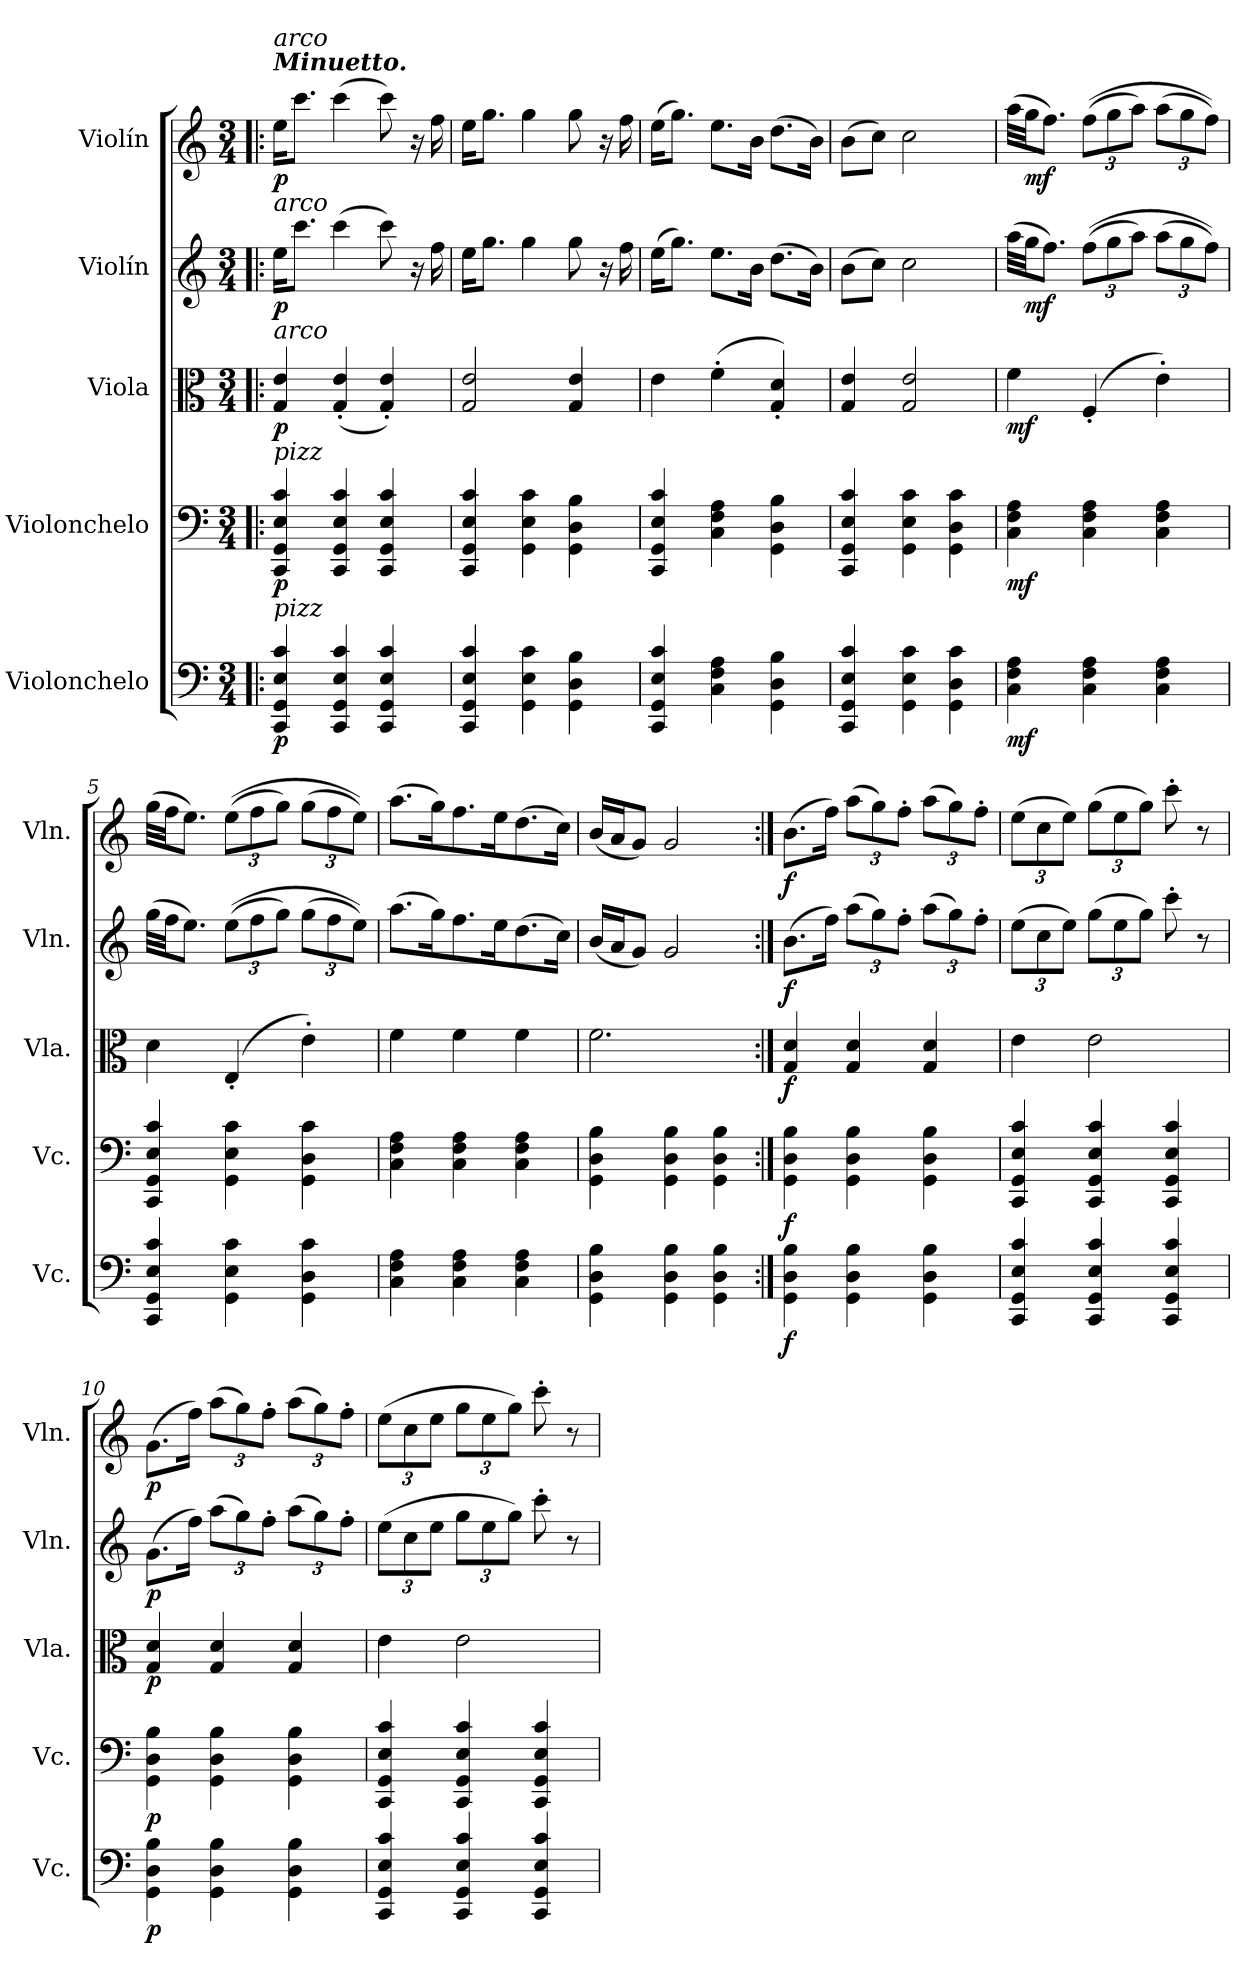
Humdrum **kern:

**kern	**dynam	**kern	**dynam	**kern	**dynam	**kern	**dynam	**kern	**dynam
*part5	*part5	*part4	*part4	*part3	*part3	*part2	*part2	*part1	*part1
*staff5	*staff5	*staff4	*staff4	*staff3	*staff3	*staff2	*staff2	*staff1	*staff1
*I"Violonchelo	*	*I"Violonchelo	*	*I"Viola	*	*I"Violín	*	*I"Violín	*
*I'Vc.	*	*I'Vc.	*	*I'Vla.	*	*I'Vln.	*	*I'Vln.	*
*clefF4	*	*clefF4	*	*clefC3	*	*clefG2	*	*clefG2	*
*k[]	*	*k[]	*	*k[]	*	*k[]	*	*k[]	*
*M3/4	*	*M3/4	*	*M3/4	*	*M3/4	*	*M3/4	*
=1!|:	=1!|:	=1!|:	=1!|:	=1!|:	=1!|:	=1!|:	=1!|:	=1!|:	=1!|:
!	!	!	!	!	!	!	!	!LO:TX:a:Bi:t=Minuetto.	!
!	!	!	!	!	!	!	!	!LO:TX:a:i:t=arco	!
!	!	!	!	!	!	!LO:TX:a:i:t=arco	!	!	!
!	!	!	!	!LO:TX:a:i:t=arco	!	!	!	!	!
!	!	!LO:TX:a:i:t=pizz	!	!	!	!	!	!	!
!LO:TX:a:i:t=pizz	!	!	!	!	!	!	!	!	!
!	!LO:DY:b	!	!LO:DY:b	!	!LO:DY:b	!	!LO:DY:b	!	!LO:DY:b
4CC/ 4GG/ 4E/ 4c/	p	4CC/ 4GG/ 4E/ 4c/	p	4G/ 4e/	p	16ee\KL	p	16ee\KL	p
.	.	.	.	.	.	8.ccc\J	.	8.ccc\J	.
4CC/ 4GG/ 4E/ 4c/	.	4CC/ 4GG/ 4E/ 4c/	.	(4G/' 4e/'	.	(4ccc\	.	(4ccc\	.
4CC/ 4GG/ 4E/ 4c/	.	4CC/ 4GG/ 4E/ 4c/	.	4G/' 4e/')	.	8ccc\)	.	8ccc\)	.
.	.	.	.	.	.	16r	.	16r	.
.	.	.	.	.	.	16ff\	.	16ff\	.
=2	=2	=2	=2	=2	=2	=2	=2	=2	=2
4CC/ 4GG/ 4E/ 4c/	.	4CC/ 4GG/ 4E/ 4c/	.	2G/ 2e/	.	16ee\KL	.	16ee\KL	.
.	.	.	.	.	.	8.gg\J	.	8.gg\J	.
4GG\ 4E\ 4c\	.	4GG\ 4E\ 4c\	.	.	.	4gg\	.	4gg\	.
4GG\ 4D\ 4B\	.	4GG\ 4D\ 4B\	.	4G/ 4e/	.	8gg\	.	8gg\	.
.	.	.	.	.	.	16r	.	16r	.
.	.	.	.	.	.	16ff\	.	16ff\	.
=3	=3	=3	=3	=3	=3	=3	=3	=3	=3
4CC/ 4GG/ 4E/ 4c/	.	4CC/ 4GG/ 4E/ 4c/	.	4e\	.	(16ee\KL	.	(16ee\KL	.
.	.	.	.	.	.	8.gg\J)	.	8.gg\J)	.
4C\ 4F\ 4A\	.	4C\ 4F\ 4A\	.	(4f'\	.	8.ee\L	.	8.ee\L	.
.	.	.	.	.	.	16b\Jk	.	16b\Jk	.
4GG\ 4D\ 4B\	.	4GG\ 4D\ 4B\	.	4G/' 4d/')	.	(8.dd\L	.	(8.dd\L	.
.	.	.	.	.	.	16b\Jk)	.	16b\Jk)	.
=4	=4	=4	=4	=4	=4	=4	=4	=4	=4
4CC/ 4GG/ 4E/ 4c/	.	4CC/ 4GG/ 4E/ 4c/	.	4G/ 4e/	.	(8b\L	.	(8b\L	.
.	.	.	.	.	.	8cc\J)	.	8cc\J)	.
4GG\ 4E\ 4c\	.	4GG\ 4E\ 4c\	.	2G/ 2e/	.	2cc\	.	2cc\	.
4GG\ 4D\ 4c\	.	4GG\ 4D\ 4c\	.	.	.	.	.	.	.
!!LO:LB:g=z
=4X1	=4X1	=4X1	=4X1	=4X1	=4X1	=4X1	=4X1	=4X1	=4X1
!	!LO:DY:b	!	!LO:DY:b	!	!LO:DY:b	!	!	!	!
4C\ 4F\ 4A\	mf	4C\ 4F\ 4A\	mf	4f\	mf	(32aa\LLL	.	(32aa\LLL	.
!	!	!	!	!	!	!	!LO:DY:b	!	!LO:DY:b
.	.	.	.	.	.	32gg\JJ	mf	32gg\JJ	mf
.	.	.	.	.	.	8.ff\J)	.	8.ff\J)	.
*	*	*	*	*	*	*Xbrackettup	*	*Xbrackettup	*
4C\ 4F\ 4A\	.	4C\ 4F\ 4A\	.	(4F'/	.	((12ff\L	.	((12ff\L	.
.	.	.	.	.	.	12gg\	.	12gg\	.
.	.	.	.	.	.	12aa\J)	.	12aa\J)	.
4C\ 4F\ 4A\	.	4C\ 4F\ 4A\	.	4e'\)	.	(12aa\L	.	(12aa\L	.
.	.	.	.	.	.	12gg\	.	12gg\	.
.	.	.	.	.	.	12ff\J))	.	12ff\J))	.
=5	=5	=5	=5	=5	=5	=5	=5	=5	=5
4CC/ 4GG/ 4E/ 4c/	.	4CC/ 4GG/ 4E/ 4c/	.	4d\	.	(32gg\LLL	.	(32gg\LLL	.
.	.	.	.	.	.	32ff\JJ	.	32ff\JJ	.
.	.	.	.	.	.	8.ee\J)	.	8.ee\J)	.
4GG\ 4E\ 4c\	.	4GG\ 4E\ 4c\	.	(4E'/	.	((12ee\L	.	((12ee\L	.
.	.	.	.	.	.	12ff\	.	12ff\	.
.	.	.	.	.	.	12gg\J)	.	12gg\J)	.
4GG\ 4D\ 4c\	.	4GG\ 4D\ 4c\	.	4e'\)	.	(12gg\L	.	(12gg\L	.
.	.	.	.	.	.	12ff\	.	12ff\	.
.	.	.	.	.	.	12ee\J))	.	12ee\J))	.
=6	=6	=6	=6	=6	=6	=6	=6	=6	=6
4C\ 4F\ 4A\	.	4C\ 4F\ 4A\	.	4f\	.	(8.aa\L	.	(8.aa\L	.
.	.	.	.	.	.	16gg\K)	.	16gg\K)	.
4C\ 4F\ 4A\	.	4C\ 4F\ 4A\	.	4f\	.	8.ff\	.	8.ff\	.
.	.	.	.	.	.	16ee\K	.	16ee\K	.
4C\ 4F\ 4A\	.	4C\ 4F\ 4A\	.	4f\	.	(8.dd\	.	(8.dd\	.
.	.	.	.	.	.	16cc\Jk)	.	16cc\Jk)	.
=7	=7	=7	=7	=7	=7	=7	=7	=7	=7
4GG\ 4D\ 4B\	.	4GG\ 4D\ 4B\	.	2.f\	.	(16b/LL	.	(16b/LL	.
.	.	.	.	.	.	16a/J	.	16a/J	.
.	.	.	.	.	.	8g/J)	.	8g/J)	.
4GG\ 4D\ 4B\	.	4GG\ 4D\ 4B\	.	.	.	2g/	.	2g/	.
4GG\ 4D\ 4B\	.	4GG\ 4D\ 4B\	.	.	.	.	.	.	.
=8:|!	=8:|!	=8:|!	=8:|!	=8:|!	=8:|!	=8:|!	=8:|!	=8:|!	=8:|!
!	!LO:DY:b	!	!LO:DY:b	!	!LO:DY:b	!	!LO:DY:b	!	!LO:DY:b
4GG\ 4D\ 4B\	f	4GG\ 4D\ 4B\	f	4G/ 4d/	f	(8.b\L	f	(8.b\L	f
.	.	.	.	.	.	16ff\Jk)	.	16ff\Jk)	.
4GG\ 4D\ 4B\	.	4GG\ 4D\ 4B\	.	4G/ 4d/	.	(12aa\L	.	(12aa\L	.
.	.	.	.	.	.	12gg\)	.	12gg\)	.
.	.	.	.	.	.	12ff'\J	.	12ff'\J	.
4GG\ 4D\ 4B\	.	4GG\ 4D\ 4B\	.	4G/ 4d/	.	(12aa\L	.	(12aa\L	.
.	.	.	.	.	.	12gg\)	.	12gg\)	.
.	.	.	.	.	.	12ff'\J	.	12ff'\J	.
!!LO:PB:g=z
=9	=9	=9	=9	=9	=9	=9	=9	=9	=9
4CC/ 4GG/ 4E/ 4c/	.	4CC/ 4GG/ 4E/ 4c/	.	4e\	.	(12ee\L	.	(12ee\L	.
.	.	.	.	.	.	12cc\	.	12cc\	.
.	.	.	.	.	.	12ee\J)	.	12ee\J)	.
4CC/ 4GG/ 4E/ 4c/	.	4CC/ 4GG/ 4E/ 4c/	.	2e\	.	(12gg\L	.	(12gg\L	.
.	.	.	.	.	.	12ee\	.	12ee\	.
.	.	.	.	.	.	12gg\J)	.	12gg\J)	.
4CC/ 4GG/ 4E/ 4c/	.	4CC/ 4GG/ 4E/ 4c/	.	.	.	8ccc'\	.	8ccc'\	.
.	.	.	.	.	.	8r	.	8r	.
=10	=10	=10	=10	=10	=10	=10	=10	=10	=10
!	!LO:DY:b	!	!LO:DY:b	!	!LO:DY:b	!	!LO:DY:b	!	!LO:DY:b
4GG\ 4D\ 4B\	p	4GG\ 4D\ 4B\	p	4G/ 4d/	p	(8.g\L	p	(8.g\L	p
.	.	.	.	.	.	16ff\Jk)	.	16ff\Jk)	.
4GG\ 4D\ 4B\	.	4GG\ 4D\ 4B\	.	4G/ 4d/	.	(12aa\L	.	(12aa\L	.
.	.	.	.	.	.	12gg\)	.	12gg\)	.
.	.	.	.	.	.	12ff'\J	.	12ff'\J	.
4GG\ 4D\ 4B\	.	4GG\ 4D\ 4B\	.	4G/ 4d/	.	(12aa\L	.	(12aa\L	.
.	.	.	.	.	.	12gg\)	.	12gg\)	.
.	.	.	.	.	.	12ff'\J	.	12ff'\J	.
=11	=11	=11	=11	=11	=11	=11	=11	=11	=11
4CC/ 4GG/ 4E/ 4c/	.	4CC/ 4GG/ 4E/ 4c/	.	4e\	.	(12ee\L	.	(12ee\L	.
.	.	.	.	.	.	12cc\	.	12cc\	.
.	.	.	.	.	.	12ee\J	.	12ee\J	.
4CC/ 4GG/ 4E/ 4c/	.	4CC/ 4GG/ 4E/ 4c/	.	2e\	.	12gg\L	.	12gg\L	.
.	.	.	.	.	.	12ee\	.	12ee\	.
.	.	.	.	.	.	12gg\J)	.	12gg\J)	.
4CC/ 4GG/ 4E/ 4c/	.	4CC/ 4GG/ 4E/ 4c/	.	.	.	8ccc'\	.	8ccc'\	.
.	.	.	.	.	.	8r	.	8r	.
=	=	=	=	=	=	=	=	=	=
*-	*-	*-	*-	*-	*-	*-	*-	*-	*-
